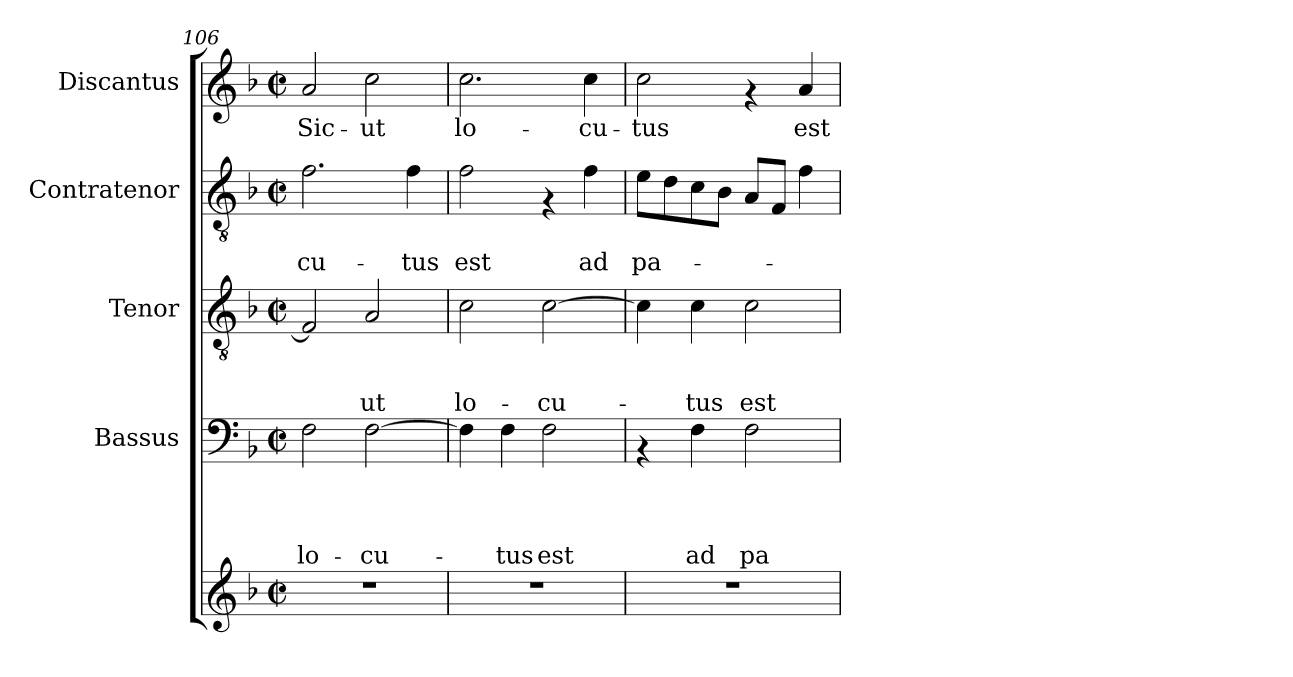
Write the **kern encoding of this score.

**kern	**kern	**text	**text	**text	**text	**kern	**text	**text	**text	**kern	**text	**text	**kern	**text
*part5	*part4	*part4	*part4	*part4	*part4	*part3	*part3	*part3	*part3	*part2	*part2	*part2	*part1	*part1
*staff5	*staff4	*staff4	*staff4	*staff4	*staff4	*staff3	*staff3	*staff3	*staff3	*staff2	*staff2	*staff2	*staff1	*staff1
*	*I"Bassus	*	*	*	*	*I"Tenor	*	*	*	*I"Contratenor	*	*	*I"Discantus	*
!!LO:LB:g=z
*clefG2	*clefF4	*	*	*	*	*clefGv2	*	*	*	*clefGv2	*	*	*clefG2	*
*k[b-]	*k[b-]	*	*	*	*	*k[b-]	*	*	*	*k[b-]	*	*	*k[b-]	*
*F:	*F:	*	*	*	*	*F:	*	*	*	*F:	*	*	*F:	*
*M2/2	*M2/2	*	*	*	*	*M2/2	*	*	*	*M2/2	*	*	*M2/2	*
*met(c|)	*met(c|)	*	*	*	*	*met(c|)	*	*	*	*met(c|)	*	*	*met(c|)	*
=106	=106	=106	=106	=106	=106	=106	=106	=106	=106	=106	=106	=106	=106	=106
!	!	!	!	!	!LO:LY:b	!	!	!	!	!	!	!LO:LY:b	!	!LO:LY:b
1r	2F\	.	.	.	lo-	2F/]	.	.	.	2.f\	.	-cu-	2a/	-Sic-
!	!	!	!	!	!LO:LY:b	!	!	!	!LO:LY:b:rj	!	!	!	!	!LO:LY:b
.	[>2F\	.	.	.	-cu-	2A/	.	.	-ut	.	.	.	2cc\	-ut
!	!	!	!	!	!	!	!	!	!	!	!	!LO:LY:b	!	!
.	.	.	.	.	.	.	.	.	.	4f\	.	-tus	.	.
=107	=107	=107	=107	=107	=107	=107	=107	=107	=107	=107	=107	=107	=107	=107
!	!	!	!	!	!	!	!	!	!LO:LY:b:rj	!	!	!LO:LY:b	!	!LO:LY:b
1r	4F\]	.	.	.	.	2c\	.	.	lo-	2f\	.	est	2.cc\	lo-
!	!	!	!	!	!LO:LY:b	!	!	!	!	!	!	!	!	!
.	4F\	.	.	.	-tus	.	.	.	.	.	.	.	.	.
!	!	!	!	!	!LO:LY:b	!	!	!	!LO:LY:b:rj	!	!	!	!	!
.	2F\	.	.	.	est	[>2c\	.	.	-cu-	4rF	.	.	.	.
!	!	!	!	!	!	!	!	!	!	!	!	!LO:LY:b	!	!LO:LY:b
.	.	.	.	.	.	.	.	.	.	4f\	.	ad	4cc\	-cu-
=108	=108	=108	=108	=108	=108	=108	=108	=108	=108	=108	=108	=108	=108	=108
!	!	!	!	!	!	!	!	!	!	!	!	!LO:LY:b	!	!LO:LY:b
1r	4rAA	.	.	.	.	4c\]	.	.	.	8e\L	.	pa-	2cc\	-tus
.	.	.	.	.	.	.	.	.	.	8d\	.	.	.	.
!	!	!	!	!	!LO:LY:b	!	!	!	!LO:LY:b:rj	!	!	!	!	!
.	4F\	.	.	.	ad	4c\	.	.	-tus	8c\	.	.	.	.
.	.	.	.	.	.	.	.	.	.	8B-\J	.	.	.	.
!	!	!	!	!	!LO:LY:b	!	!	!	!LO:LY:b:rj	!	!	!	!	!
.	2F\	.	.	.	pa-	2c\	.	.	est	8A/L	.	.	4rf	.
.	.	.	.	.	.	.	.	.	.	8F/J	.	.	.	.
!	!	!	!	!	!	!	!	!	!	!	!	!	!	!LO:LY:b
.	.	.	.	.	.	.	.	.	.	4f\	.	.	4a/	est
=	=	=	=	=	=	=	=	=	=	=	=	=	=	=
*-	*-	*-	*-	*-	*-	*-	*-	*-	*-	*-	*-	*-	*-	*-
